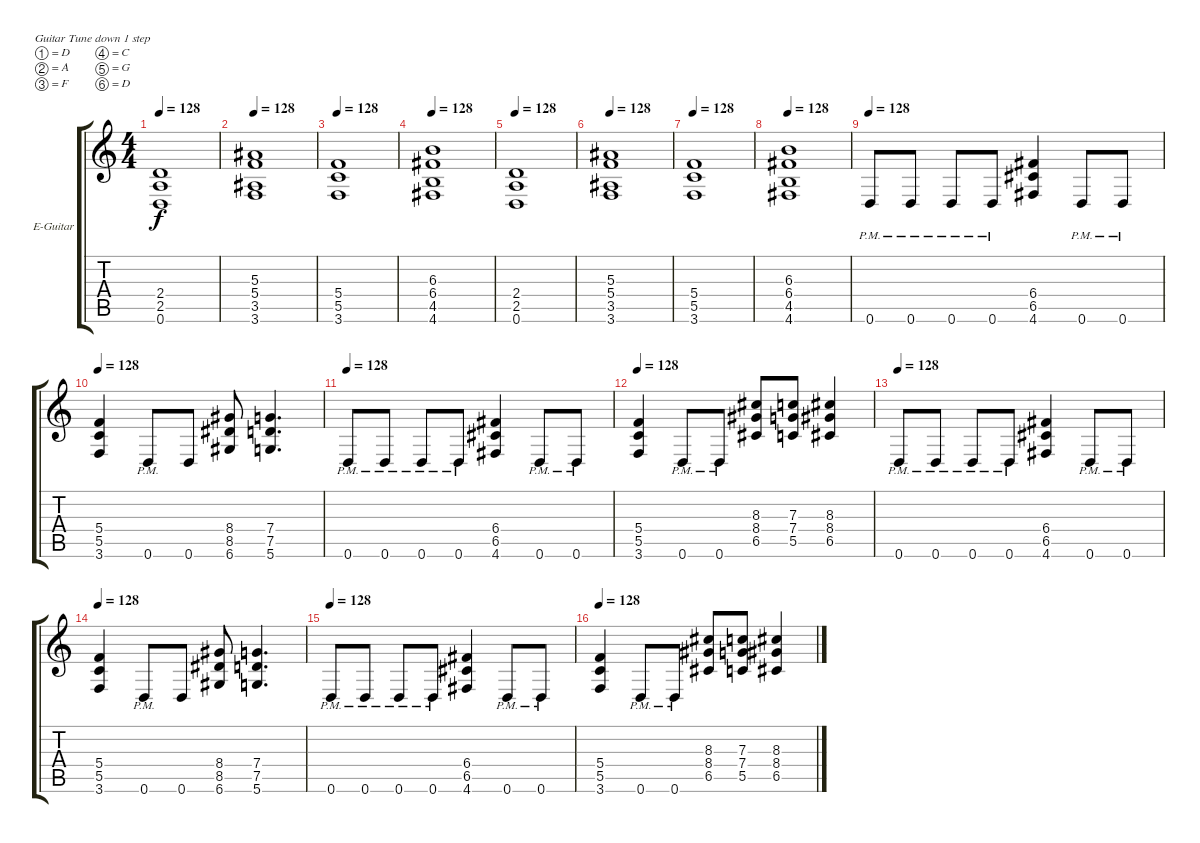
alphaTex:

\bracketExtendMode groupsimilarinstruments
\firstSystemTrackNameOrientation horizontal
\otherSystemsTrackNameOrientation horizontal
\track ("Guitar" "E-Guitar") {instrument distortionguitar}
\staff {score tabs}
\tuning (D4 A3 F3 C3 G2 D2)
\ts (4 4)
\tempo 128
\clef g2
\ks c
(2.5 0.6 2.4).1{dy f} |
\tempo 128
(5.4 3.5 3.6 5.3).1 |
\tempo 128
(5.5 3.6 5.4).1 |
\tempo 128
(6.4 4.5 4.6 6.3).1 |
\tempo 128
(2.5 0.6 2.4).1 |
\tempo 128
(5.4 3.5 3.6 5.3).1 |
\tempo 128
(5.5 3.6 5.4).1 |
\tempo 128
(6.4 4.5 4.6 6.3).1 |
\tempo 128
0.6{pm}.8 0.6{pm}.8 0.6{pm}.8 0.6{pm}.8 (6.5 4.6 6.4).4 0.6{pm}.8 0.6{pm}.8 |
\tempo 128
(5.5 3.6 5.4).4 0.6{pm}.8 0.6.8 (8.5 6.6 8.4).8 (7.5 5.6 7.4).4{d} |
\tempo 128
0.6{pm}.8 0.6{pm}.8 0.6{pm}.8 0.6{pm}.8 (6.5 4.6 6.4).4 0.6{pm}.8 0.6{pm}.8 |
\tempo 128
(5.5 3.6 5.4).4 0.6{pm}.8 0.6{pm}.8 (8.4 6.5 8.3).8 (7.4 5.5 7.3).8 (8.4 6.5 8.3).4 |
\tempo 128
0.6{pm}.8 0.6{pm}.8 0.6{pm}.8 0.6{pm}.8 (6.5 4.6 6.4).4 0.6{pm}.8 0.6{pm}.8 |
\tempo 128
(5.5 3.6 5.4).4 0.6{pm}.8 0.6.8 (8.5 6.6 8.4).8 (7.5 5.6 7.4).4{d} |
\tempo 128
0.6{pm}.8 0.6{pm}.8 0.6{pm}.8 0.6{pm}.8 (6.5 4.6 6.4).4 0.6{pm}.8 0.6{pm}.8 |
\tempo 128
(5.5 3.6 5.4).4 0.6{pm}.8 0.6{pm}.8 (8.4 6.5 8.3).8 (7.4 5.5 7.3).8 (8.4 6.5 8.3).4
